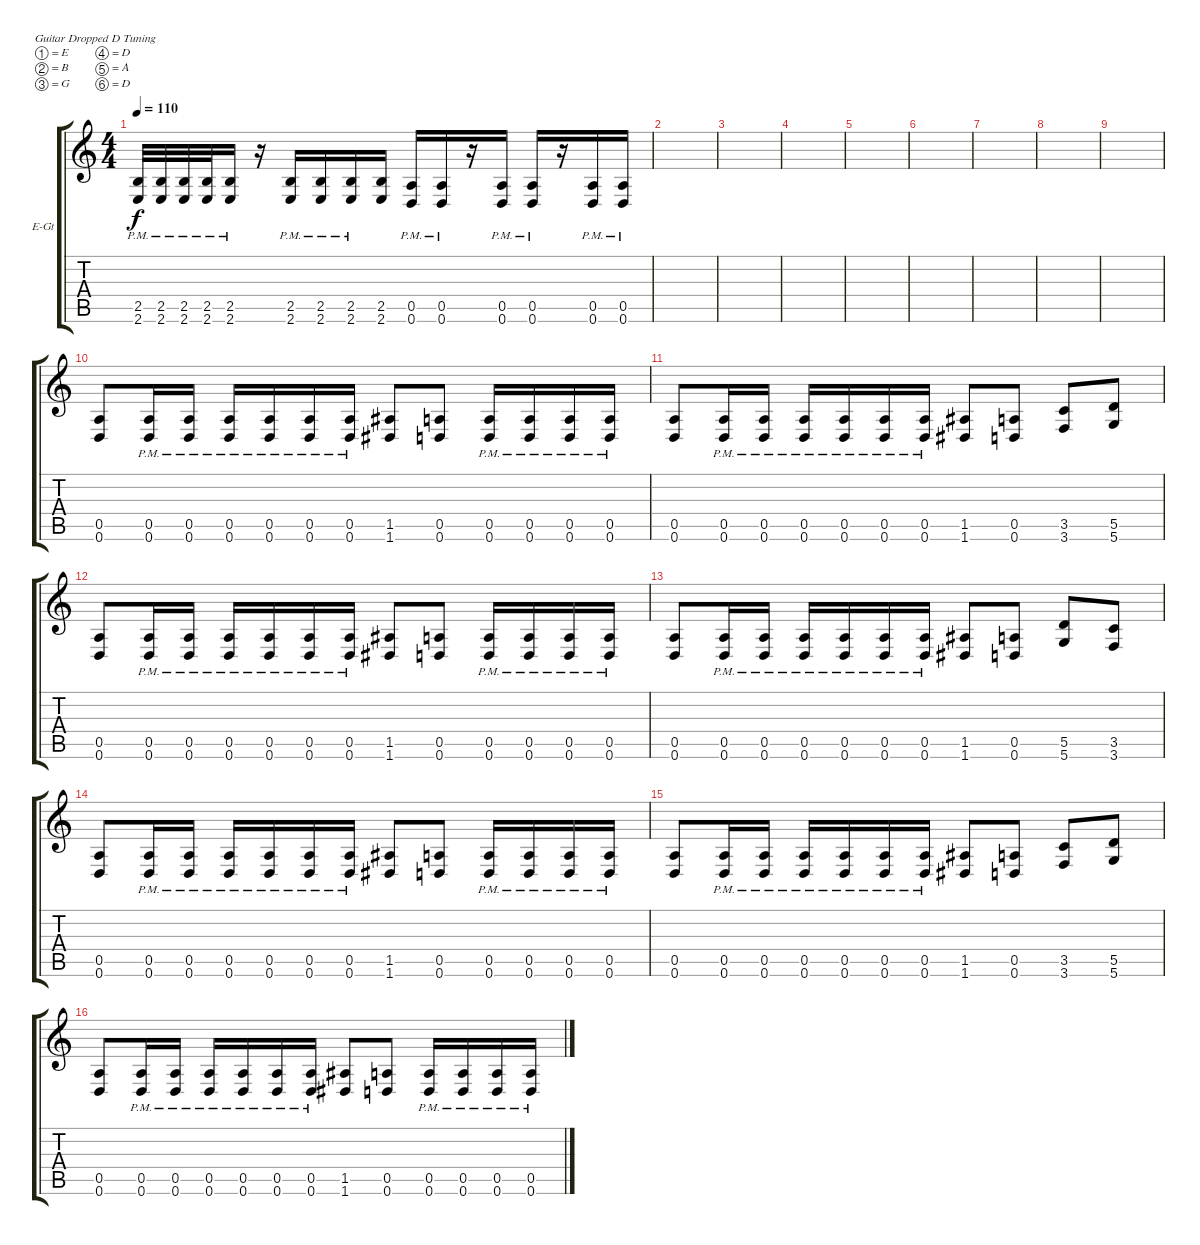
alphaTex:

\bracketExtendMode groupsimilarinstruments
\firstSystemTrackNameOrientation horizontal
\otherSystemsTrackNameOrientation horizontal
\track ("Overdriven-guitar (Richard)" "E-Gt") {instrument overdrivenguitar}
\staff {score tabs}
\tuning (E4 B3 G3 D3 A2 D2)
\ts (4 4)
\tempo 110
\clef g2
\ks c
(2.5{pm} 2.6{pm}).32{dy f} (2.5{pm} 2.6{pm}).32 (2.5{pm} 2.6{pm}).32 (2.5{pm} 2.6{pm}).32 (2.5{pm} 2.6{pm}).16 r.16 (2.5{pm} 2.6{pm}).16 (2.5{pm} 2.6{pm}).16 (2.5{pm} 2.6{pm}).16 (2.5 2.6).16 (0.5{pm} 0.6{pm}).16 (0.5{pm} 0.6{pm}).16 r.16 (0.5{pm} 0.6{pm}).16 (0.5{pm} 0.6{pm}).16 r.16 (0.5{pm} 0.6{pm}).16 (0.5{pm} 0.6{pm}).16 |
|
|
|
|
|
|
|
|
(0.5 0.6).8 (0.5{pm} 0.6{pm}).16 (0.5{pm} 0.6{pm}).16 (0.5{pm} 0.6{pm}).16 (0.5{pm} 0.6{pm}).16 (0.5{pm} 0.6{pm}).16 (0.5{pm} 0.6{pm}).16 (1.5 1.6).8 (0.5 0.6).8 (0.5{pm} 0.6{pm}).16 (0.5{pm} 0.6{pm}).16 (0.5{pm} 0.6{pm}).16 (0.5{pm} 0.6{pm}).16 |
(0.5 0.6).8 (0.5{pm} 0.6{pm}).16 (0.5{pm} 0.6{pm}).16 (0.5{pm} 0.6{pm}).16 (0.5{pm} 0.6{pm}).16 (0.5{pm} 0.6{pm}).16 (0.5{pm} 0.6{pm}).16 (1.5 1.6).8 (0.5 0.6).8 (3.5 3.6).8 (5.5 5.6).8 |
(0.5 0.6).8 (0.5{pm} 0.6{pm}).16 (0.5{pm} 0.6{pm}).16 (0.5{pm} 0.6{pm}).16 (0.5{pm} 0.6{pm}).16 (0.5{pm} 0.6{pm}).16 (0.5{pm} 0.6{pm}).16 (1.5 1.6).8 (0.5 0.6).8 (0.5{pm} 0.6{pm}).16 (0.5{pm} 0.6{pm}).16 (0.5{pm} 0.6{pm}).16 (0.5{pm} 0.6{pm}).16 |
(0.5 0.6).8 (0.5{pm} 0.6{pm}).16 (0.5{pm} 0.6{pm}).16 (0.5{pm} 0.6{pm}).16 (0.5{pm} 0.6{pm}).16 (0.5{pm} 0.6{pm}).16 (0.5{pm} 0.6{pm}).16 (1.5 1.6).8 (0.5 0.6).8 (5.5 5.6).8 (3.5 3.6).8 |
(0.5 0.6).8 (0.5{pm} 0.6{pm}).16 (0.5{pm} 0.6{pm}).16 (0.5{pm} 0.6{pm}).16 (0.5{pm} 0.6{pm}).16 (0.5{pm} 0.6{pm}).16 (0.5{pm} 0.6{pm}).16 (1.5 1.6).8 (0.5 0.6).8 (0.5{pm} 0.6{pm}).16 (0.5{pm} 0.6{pm}).16 (0.5{pm} 0.6{pm}).16 (0.5{pm} 0.6{pm}).16 |
(0.5 0.6).8 (0.5{pm} 0.6{pm}).16 (0.5{pm} 0.6{pm}).16 (0.5{pm} 0.6{pm}).16 (0.5{pm} 0.6{pm}).16 (0.5{pm} 0.6{pm}).16 (0.5{pm} 0.6{pm}).16 (1.5 1.6).8 (0.5 0.6).8 (3.5 3.6).8 (5.5 5.6).8 |
(0.5 0.6).8 (0.5{pm} 0.6{pm}).16 (0.5{pm} 0.6{pm}).16 (0.5{pm} 0.6{pm}).16 (0.5{pm} 0.6{pm}).16 (0.5{pm} 0.6{pm}).16 (0.5{pm} 0.6{pm}).16 (1.5 1.6).8 (0.5 0.6).8 (0.5{pm} 0.6{pm}).16 (0.5{pm} 0.6{pm}).16 (0.5{pm} 0.6{pm}).16 (0.5{pm} 0.6{pm}).16
